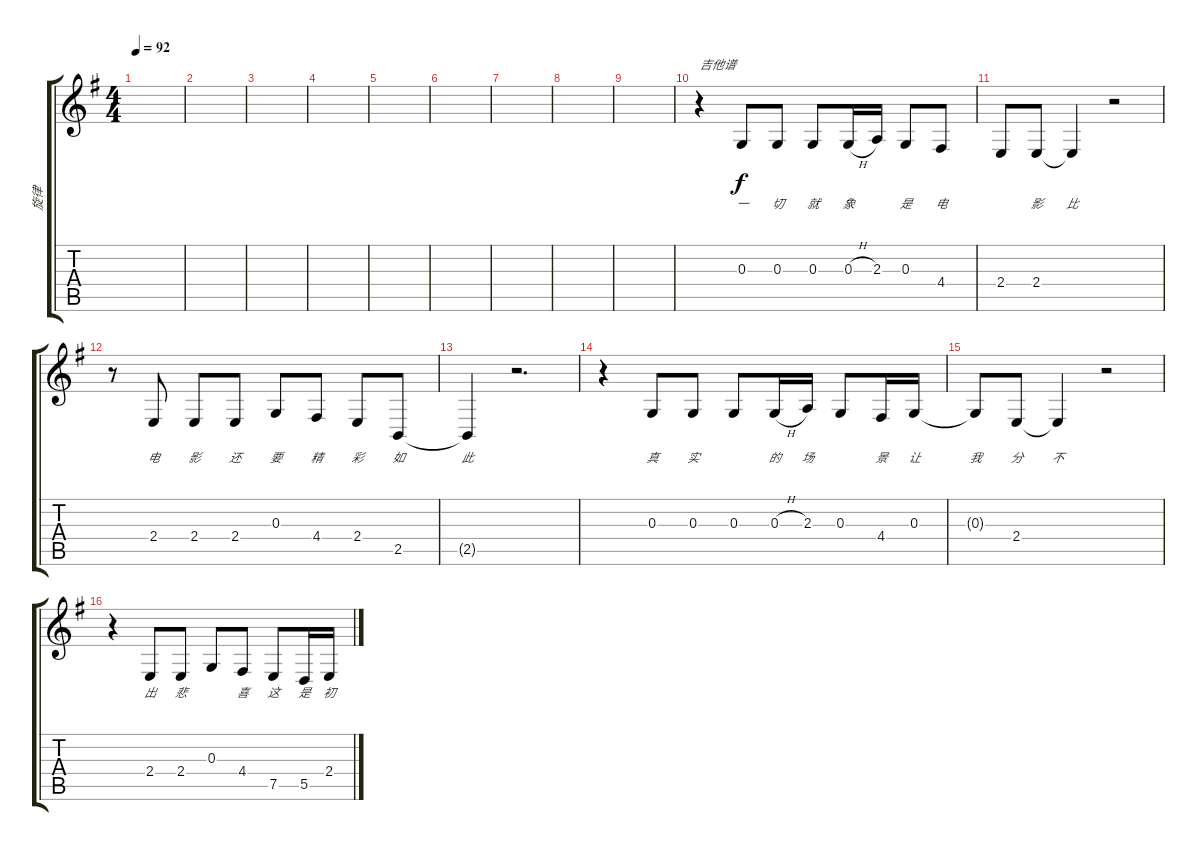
\track ("旋律" "旋律") {instrument acousticgrandpiano}
\staff {score tabs}
\tuning (E4 B3 G3 D3 A2 E2) {hide}
\ts (4 4)
\tempo 92
\clef g2
\ks g
|
|
|
|
|
|
|
|
|
r.4{txt "吉他谱"} 0.3.8{lyrics (0 "一") lyrics (1 "") lyrics (2 "") lyrics (3 "") lyrics (4 "")} 0.3.8{lyrics (0 "切") lyrics (1 "") lyrics (2 "") lyrics (3 "") lyrics (4 "")} 0.3.8{lyrics (0 "就") lyrics (1 "") lyrics (2 "") lyrics (3 "") lyrics (4 "")} 0.3{h}.16{lyrics (0 "象") lyrics (1 "") lyrics (2 "") lyrics (3 "") lyrics (4 "")} 2.3.16{lyrics (0 "") lyrics (1 "") lyrics (2 "") lyrics (3 "") lyrics (4 "")} 0.3.8{lyrics (0 "是") lyrics (1 "") lyrics (2 "") lyrics (3 "") lyrics (4 "")} 4.4.8{lyrics (0 "电") lyrics (1 "") lyrics (2 "") lyrics (3 "") lyrics (4 "")} |
2.4.8{lyrics (0 "") lyrics (1 "") lyrics (2 "") lyrics (3 "") lyrics (4 "")} 2.4.8{lyrics (0 "影") lyrics (1 "") lyrics (2 "") lyrics (3 "") lyrics (4 "")} 2.4{t}.4{lyrics (0 "比") lyrics (1 "") lyrics (2 "") lyrics (3 "") lyrics (4 "")} r.2 |
r.8 2.4.8{lyrics (0 "电") lyrics (1 "") lyrics (2 "") lyrics (3 "") lyrics (4 "")} 2.4.8{lyrics (0 "影") lyrics (1 "") lyrics (2 "") lyrics (3 "") lyrics (4 "")} 2.4.8{lyrics (0 "还") lyrics (1 "") lyrics (2 "") lyrics (3 "") lyrics (4 "")} 0.3.8{lyrics (0 "要") lyrics (1 "") lyrics (2 "") lyrics (3 "") lyrics (4 "")} 4.4.8{lyrics (0 "精") lyrics (1 "") lyrics (2 "") lyrics (3 "") lyrics (4 "")} 2.4.8{lyrics (0 "彩") lyrics (1 "") lyrics (2 "") lyrics (3 "") lyrics (4 "")} 2.5.8{lyrics (0 "如") lyrics (1 "") lyrics (2 "") lyrics (3 "") lyrics (4 "")} |
2.5{t}.4{lyrics (0 "此") lyrics (1 "") lyrics (2 "") lyrics (3 "") lyrics (4 "")} r.2{d} |
r.4 0.3.8{lyrics (0 "真") lyrics (1 "") lyrics (2 "") lyrics (3 "") lyrics (4 "")} 0.3.8{lyrics (0 "实") lyrics (1 "") lyrics (2 "") lyrics (3 "") lyrics (4 "")} 0.3.8{lyrics (0 "") lyrics (1 "") lyrics (2 "") lyrics (3 "") lyrics (4 "")} 0.3{h}.16{lyrics (0 "的") lyrics (1 "") lyrics (2 "") lyrics (3 "") lyrics (4 "")} 2.3.16{lyrics (0 "场") lyrics (1 "") lyrics (2 "") lyrics (3 "") lyrics (4 "")} 0.3.8{lyrics (0 "") lyrics (1 "") lyrics (2 "") lyrics (3 "") lyrics (4 "")} 4.4.16{lyrics (0 "景") lyrics (1 "") lyrics (2 "") lyrics (3 "") lyrics (4 "")} 0.3.16{lyrics (0 "让") lyrics (1 "") lyrics (2 "") lyrics (3 "") lyrics (4 "")} |
0.3{t}.8{lyrics (0 "我") lyrics (1 "") lyrics (2 "") lyrics (3 "") lyrics (4 "")} 2.4.8{lyrics (0 "分") lyrics (1 "") lyrics (2 "") lyrics (3 "") lyrics (4 "")} 2.4{t}.4{lyrics (0 "不") lyrics (1 "") lyrics (2 "") lyrics (3 "") lyrics (4 "")} r.2 |
r.4 2.4.8{lyrics (0 "出") lyrics (1 "") lyrics (2 "") lyrics (3 "") lyrics (4 "")} 2.4.8{lyrics (0 "悲") lyrics (1 "") lyrics (2 "") lyrics (3 "") lyrics (4 "")} 0.3.8{lyrics (0 "") lyrics (1 "") lyrics (2 "") lyrics (3 "") lyrics (4 "")} 4.4.8{lyrics (0 "喜") lyrics (1 "") lyrics (2 "") lyrics (3 "") lyrics (4 "")} 7.5.8{lyrics (0 "这") lyrics (1 "") lyrics (2 "") lyrics (3 "") lyrics (4 "")} 5.5.16{lyrics (0 "是") lyrics (1 "") lyrics (2 "") lyrics (3 "") lyrics (4 "")} 2.4.16{lyrics (0 "初") lyrics (1 "") lyrics (2 "") lyrics (3 "") lyrics (4 "")}
